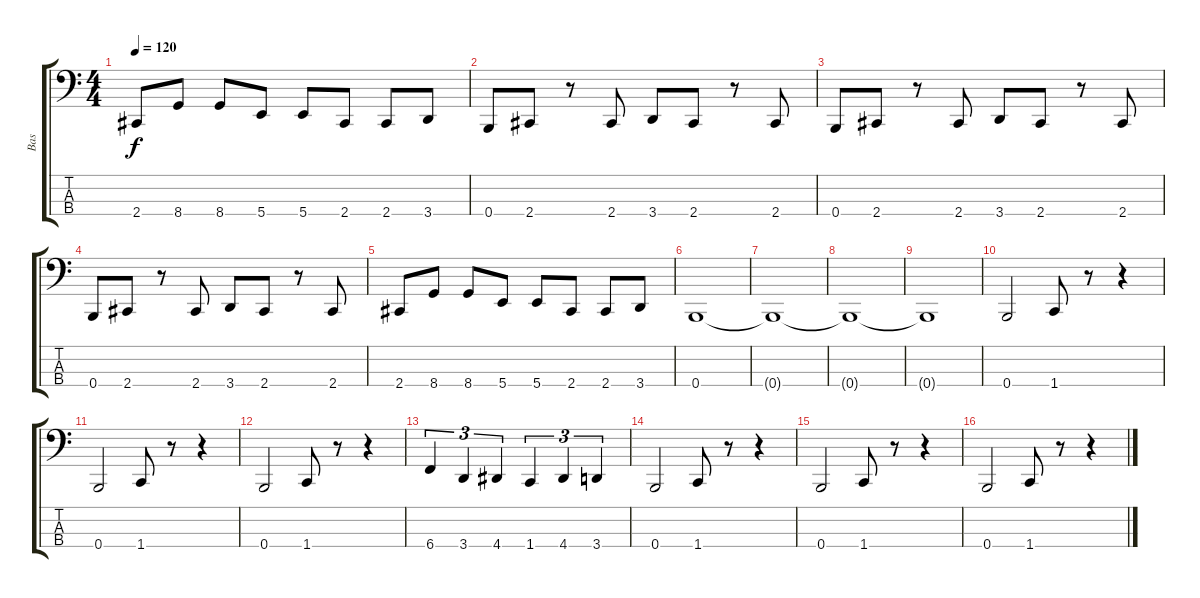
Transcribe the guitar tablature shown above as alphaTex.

\track ("Bas" "Bas") {instrument slapbass2}
\staff {score tabs}
\tuning (E2 B1 Gb1 B0) {hide}
\ts (4 4)
\tempo 120
\clef f4
\ks c
2.4.8{dy f} 8.4.8 8.4.8 5.4.8 5.4.8 2.4.8 2.4.8 3.4.8 |
0.4.8 2.4.8 r.8 2.4.8 3.4.8 2.4.8 r.8 2.4.8 |
0.4.8 2.4.8 r.8 2.4.8 3.4.8 2.4.8 r.8 2.4.8 |
0.4.8 2.4.8 r.8 2.4.8 3.4.8 2.4.8 r.8 2.4.8 |
2.4.8 8.4.8 8.4.8 5.4.8 5.4.8 2.4.8 2.4.8 3.4.8 |
0.4.1 |
0.4{t}.1 |
0.4{t}.1 |
0.4{t}.1 |
0.4.2 1.4.8 r.8 r.4 |
0.4.2 1.4.8 r.8 r.4 |
0.4.2 1.4.8 r.8 r.4 |
6.4.4{tu (3 2)} 3.4.4{tu (3 2)} 4.4.4{tu (3 2)} 1.4.4{tu (3 2)} 4.4.4{tu (3 2)} 3.4.4{tu (3 2)} |
0.4.2 1.4.8 r.8 r.4 |
0.4.2 1.4.8 r.8 r.4 |
0.4.2 1.4.8 r.8 r.4
